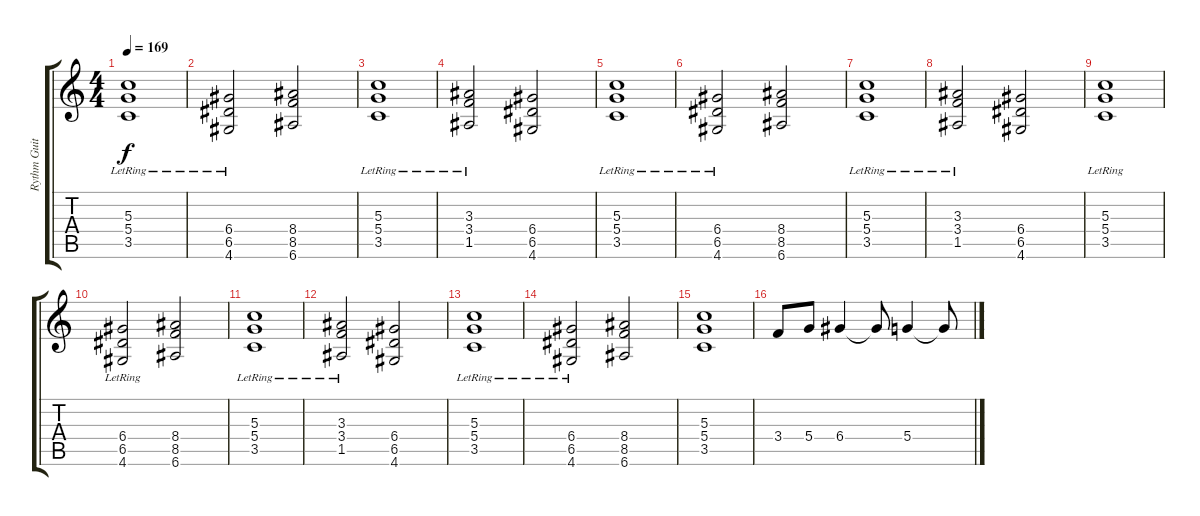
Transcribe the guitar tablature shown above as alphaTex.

\track ("Rythm Guitar" "Rythm Guit") {instrument distortionguitar}
\staff {score tabs}
\tuning (E4 B3 G3 D3 A2 E2) {hide}
\ts (4 4)
\tempo 169
\clef g2
\ks c
(5.3{lr} 5.4 3.5).1{dy f} |
(6.4{lr} 6.5{lr} 4.6{lr}).2 (8.4 8.5 6.6).2 |
(5.3{lr} 5.4{lr} 3.5{lr}).1 |
(3.3 3.4 1.5{lr}).2 (6.4 6.5 4.6).2 |
(5.3{lr} 5.4 3.5).1 |
(6.4{lr} 6.5{lr} 4.6{lr}).2 (8.4 8.5 6.6).2 |
(5.3{lr} 5.4{lr} 3.5{lr}).1 |
(3.3 3.4 1.5{lr}).2 (6.4 6.5 4.6).2 |
(5.3{lr} 5.4 3.5).1 |
(6.4{lr} 6.5{lr} 4.6{lr}).2 (8.4 8.5 6.6).2 |
(5.3{lr} 5.4{lr} 3.5{lr}).1 |
(3.3 3.4 1.5{lr}).2 (6.4 6.5 4.6).2 |
(5.3{lr} 5.4 3.5).1 |
(6.4{lr} 6.5{lr} 4.6{lr}).2 (8.4 8.5 6.6).2 |
(5.3 5.4 3.5).1 |
3.4.8 5.4.8 6.4.4 6.4{t}.8 5.4.4 5.4{t}.8
